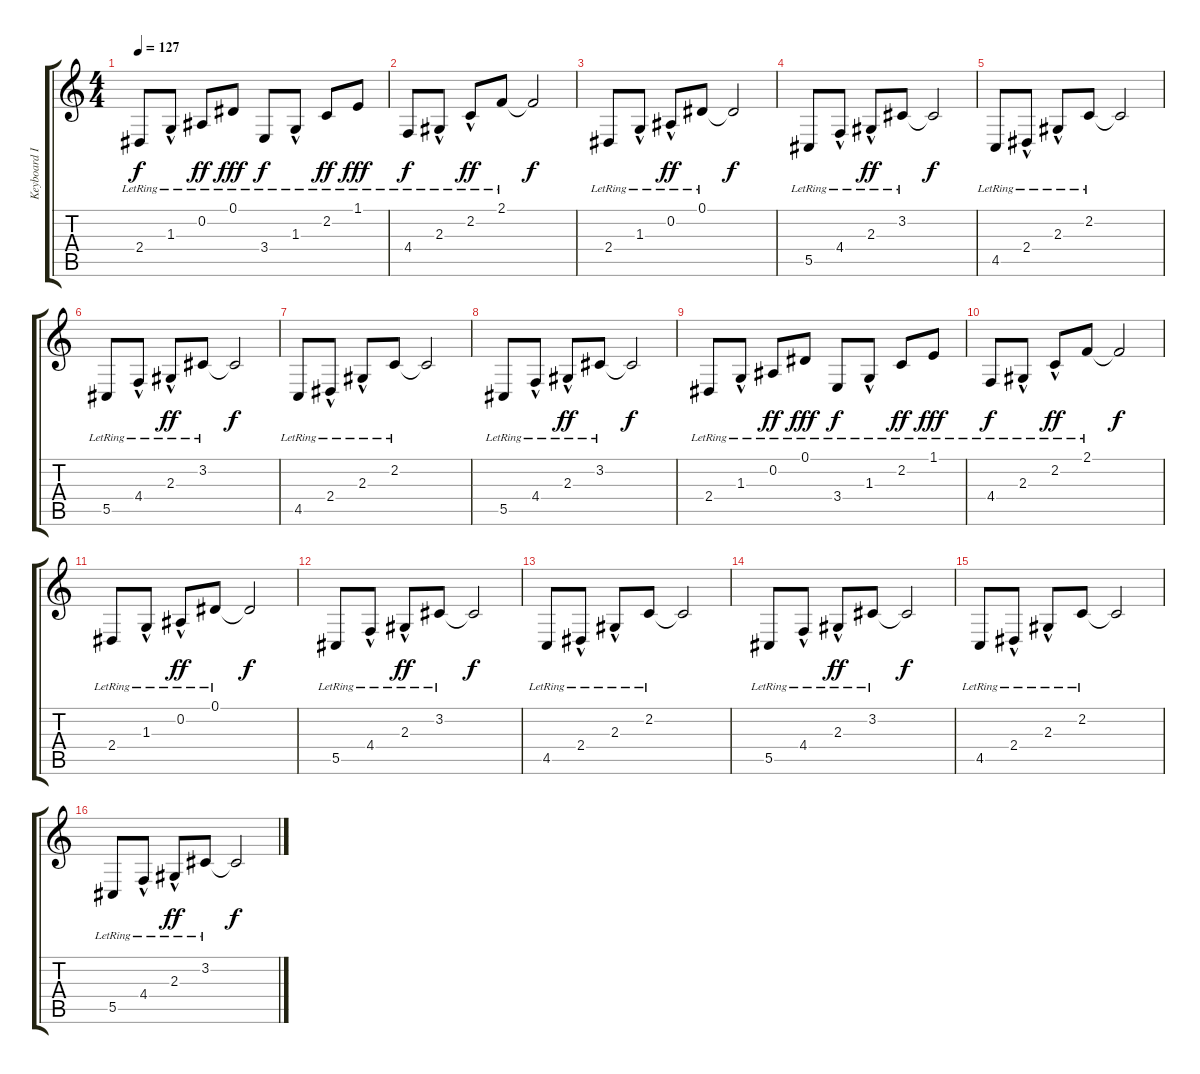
\track ("Keyboard III" "Keyboard I") {instrument harpsichord}
\staff {score tabs}
\tuning (Eb4 Bb3 Gb3 Db3 Ab2 Eb2) {hide}
\ts (4 4)
\tempo 127
\clef g2
\ks c
2.4{lr}.8{dy f} 1.3{hac lr}.8 0.2{lr}.8{dy ff} 0.1{lr}.8{dy fff} 3.4{lr}.8{dy f} 1.3{hac lr}.8 2.2{lr}.8{dy ff} 1.1{lr}.8{dy fff} |
4.4{lr}.8{dy f} 2.3{hac lr}.8 2.2{hac lr}.8{dy ff} 2.1{lr}.8 2.1{t}.2{dy f} |
2.4{lr}.8 1.3{hac lr}.8 0.2{hac lr}.8{dy ff} 0.1{lr}.8 0.1{t}.2{dy f} |
5.5{lr}.8 4.4{hac lr}.8 2.3{hac lr}.8{dy ff} 3.2{lr}.8 3.2{t}.2{dy f} |
4.5{lr}.8 2.4{hac lr}.8 2.3{hac lr}.8 2.2{lr}.8 2.2{t}.2 |
5.5{lr}.8 4.4{hac lr}.8 2.3{hac lr}.8{dy ff} 3.2{lr}.8 3.2{t}.2{dy f} |
4.5{lr}.8 2.4{hac lr}.8 2.3{hac lr}.8 2.2{lr}.8 2.2{t}.2 |
5.5{lr}.8 4.4{hac lr}.8 2.3{hac lr}.8{dy ff} 3.2{lr}.8 3.2{t}.2{dy f} |
2.4{lr}.8 1.3{hac lr}.8 0.2{lr}.8{dy ff} 0.1{lr}.8{dy fff} 3.4{lr}.8{dy f} 1.3{hac lr}.8 2.2{lr}.8{dy ff} 1.1{lr}.8{dy fff} |
4.4{lr}.8{dy f} 2.3{hac lr}.8 2.2{hac lr}.8{dy ff} 2.1{lr}.8 2.1{t}.2{dy f} |
2.4{lr}.8 1.3{hac lr}.8 0.2{hac lr}.8{dy ff} 0.1{lr}.8 0.1{t}.2{dy f} |
5.5{lr}.8 4.4{hac lr}.8 2.3{hac lr}.8{dy ff} 3.2{lr}.8 3.2{t}.2{dy f} |
4.5{lr}.8 2.4{hac lr}.8 2.3{hac lr}.8 2.2{lr}.8 2.2{t}.2 |
5.5{lr}.8 4.4{hac lr}.8 2.3{hac lr}.8{dy ff} 3.2{lr}.8 3.2{t}.2{dy f} |
4.5{lr}.8 2.4{hac lr}.8 2.3{hac lr}.8 2.2{lr}.8 2.2{t}.2 |
5.5{lr}.8 4.4{hac lr}.8 2.3{hac lr}.8{dy ff volume 12} 3.2{lr}.8{volume 12} 3.2{t}.2{dy f}
